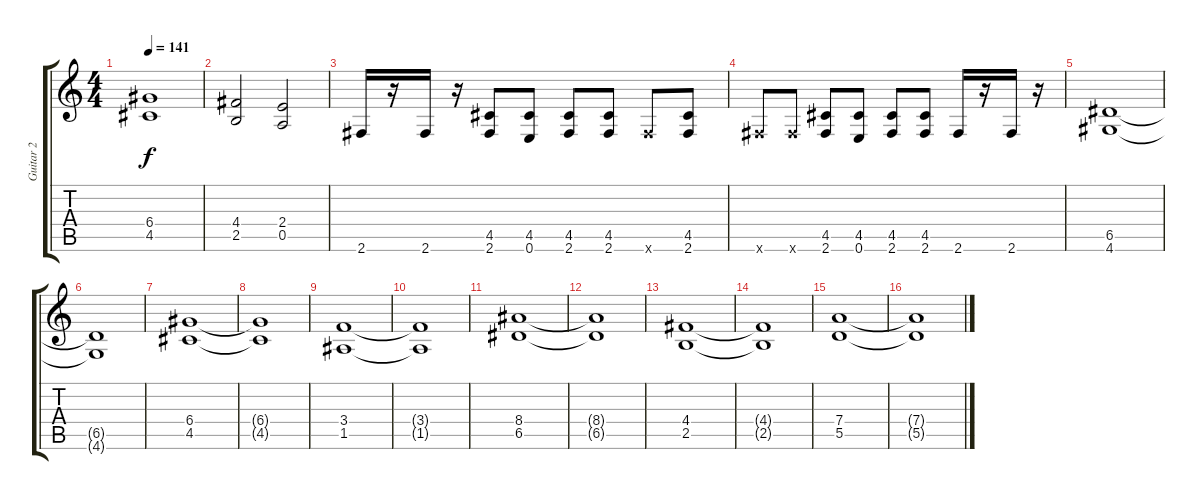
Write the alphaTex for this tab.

\track ("Guitar 2" "Guitar 2") {instrument distortionguitar}
\staff {score tabs}
\tuning (E4 B3 G3 D3 A2 E2) {hide}
\ts (4 4)
\tempo 141
\clef g2
\ks c
(6.4 4.5).1{dy f} |
(4.4 2.5).2 (2.4 0.5).2 |
2.6.16 r.16 2.6.16 r.16 (4.5 2.6).8 (4.5 0.6).8 (4.5 2.6).8 (4.5 2.6).8 2.6{x}.8 (4.5 2.6).8 |
2.6{x}.8 2.6{x}.8 (4.5 2.6).8 (4.5 0.6).8 (4.5 2.6).8 (4.5 2.6).8 2.6.16 r.16 2.6.16 r.16 |
(6.5 4.6).1 |
(6.5{t} 4.6{t}).1 |
(6.4 4.5).1 |
(6.4{t} 4.5{t}).1 |
(3.4 1.5).1 |
(3.4{t} 1.5{t}).1 |
(8.4 6.5).1 |
(8.4{t} 6.5{t}).1 |
(4.4 2.5).1 |
(4.4{t} 2.5{t}).1 |
(7.4 5.5).1 |
(7.4{t} 5.5{t}).1
